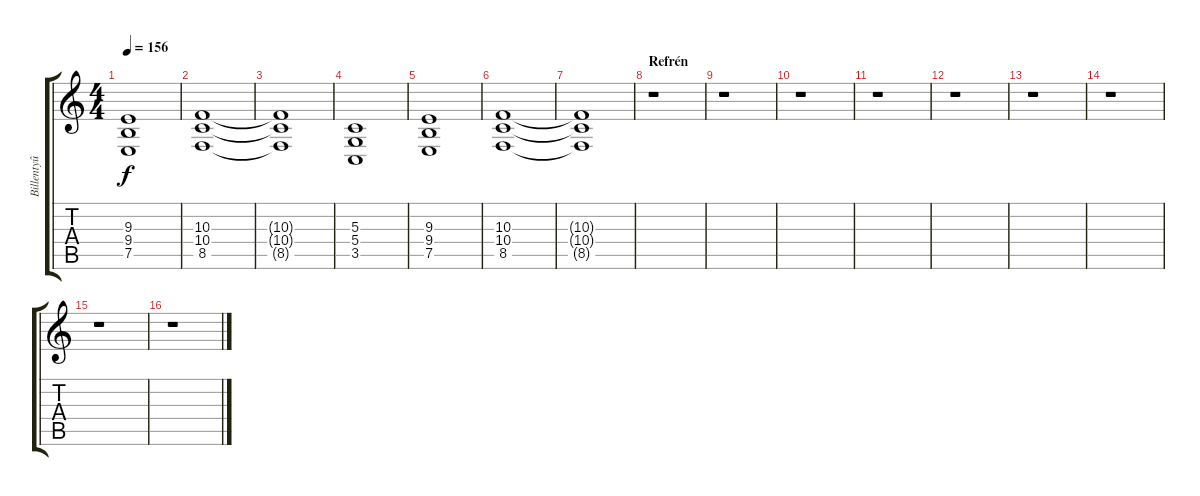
\track ("Billentyû 2" "Billentyû ") {instrument pad1newage}
\staff {score tabs}
\tuning (E4 B3 G3 D3 A2 E2) {hide}
\ts (4 4)
\tempo 156
\clef g2
\ks c
(9.3 9.4 7.5).1{dy f} |
(10.3 10.4 8.5).1 |
(10.3{t} 10.4{t} 8.5{t}).1 |
(5.3 5.4 3.5).1 |
(9.3 9.4 7.5).1 |
(10.3 10.4 8.5).1 |
(10.3{t} 10.4{t} 8.5{t}).1 |
\section ("" "Refrén")
r.1 |
r.1 |
r.1 |
r.1 |
r.1 |
r.1 |
r.1 |
r.1 |
r.1
